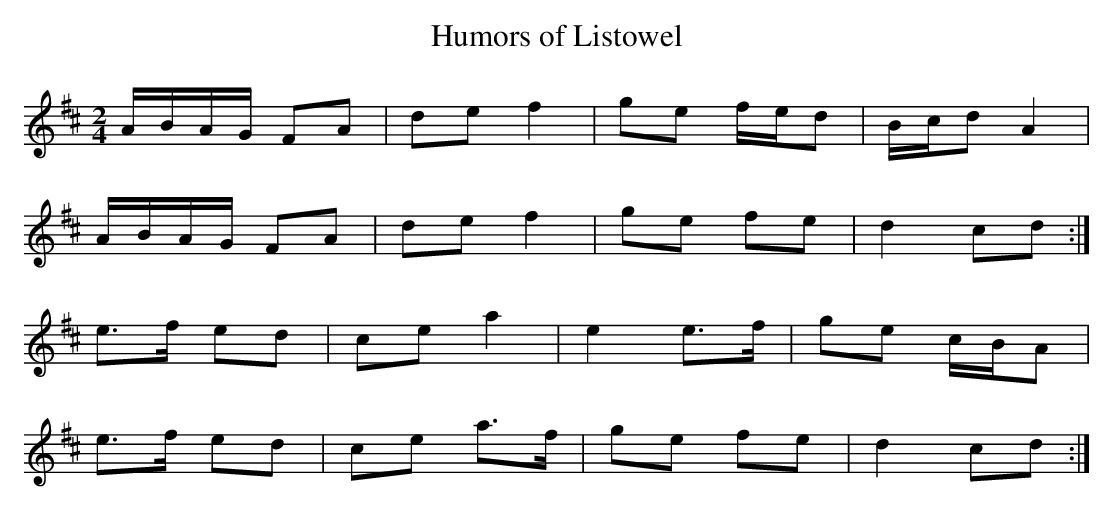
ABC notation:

X:1
T: Humors of Listowel
M: 2/4
L: 1/8
K: D
A/B/A/G/ FA|de f2|ge f/e/d|B/c/d A2|
A/B/A/G/ FA|de f2|ge fe|d2 cd :|
e>f ed|ce a2|e2 e>f|ge c/B/A|
e>f ed|ce a>f|ge fe|d2 cd :|
